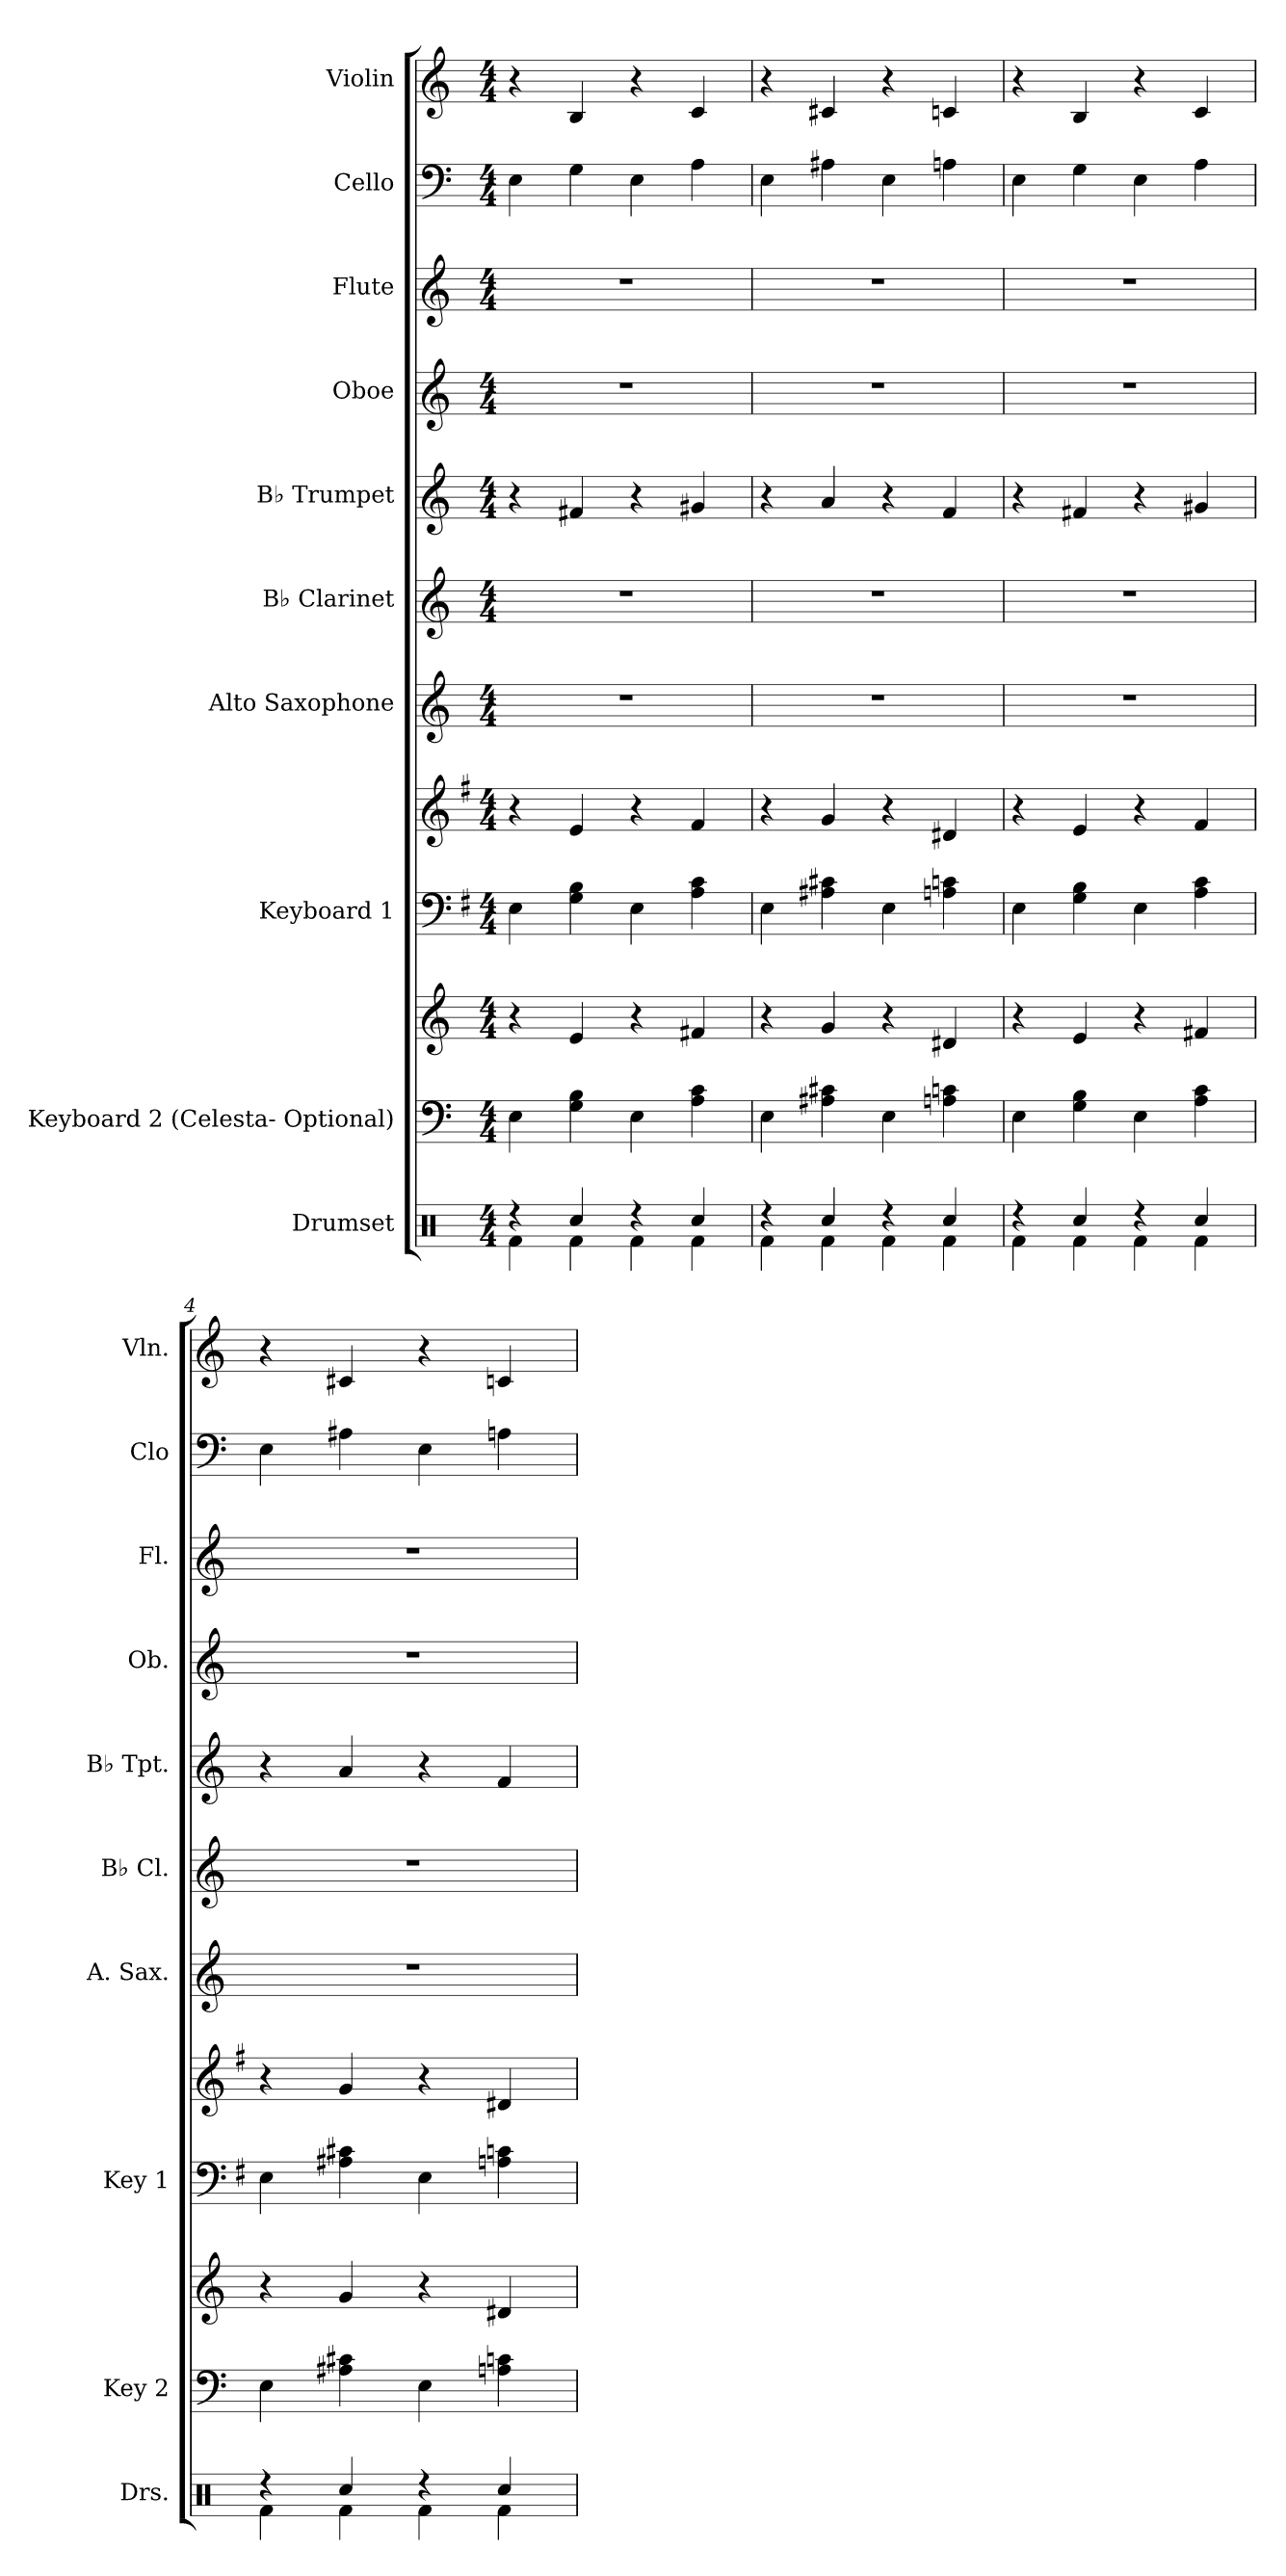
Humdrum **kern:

**kern	**kern	**kern	**kern	**kern	**kern	**kern	**kern	**kern	**kern	**kern	**kern
*part10	*part9	*part9	*part8	*part8	*part7	*part6	*part5	*part4	*part3	*part2	*part1
*staff12	*staff11	*staff10	*staff9	*staff8	*staff7	*staff6	*staff5	*staff4	*staff3	*staff2	*staff1
*I"Drumset	*I"Keyboard 2 (Celesta- Optional)	*	*I"Keyboard 1	*	*I"Alto Saxophone	*I"B♭ Clarinet	*I"B♭ Trumpet	*I"Oboe	*I"Flute	*I"Cello	*I"Violin
*I'Drs.	*I'Key 2	*	*I'Key 1	*	*I'A. Sax.	*I'B♭ Cl.	*I'B♭ Tpt.	*I'Ob.	*I'Fl.	*I'Clo	*I'Vln.
*clefX	*clefF4	*clefG2	*clefF4	*clefG2	*clefG2	*clefG2	*clefG2	*clefG2	*clefG2	*clefF4	*clefG2
*	*	*	*	*	*ITrd5c9	*ITrd1c2	*ITrd1c2	*	*	*	*
*k[]	*k[]	*k[]	*k[f#]	*k[f#]	*k[b-e-a-]	*k[b-e-]	*k[b-e-]	*k[]	*k[]	*k[]	*k[]
*C:	*C:	*C:	*G:	*G:	*E-:	*B-:	*B-:	*C:	*C:	*C:	*C:
*M4/4	*M4/4	*M4/4	*M4/4	*M4/4	*M4/4	*M4/4	*M4/4	*M4/4	*M4/4	*M4/4	*M4/4
=1	=1	=1	=1	=1	=1	=1	=1	=1	=1	=1	=1
*^	*	*	*	*	*	*	*	*	*	*	*
4r	4Rf\	4E\	4r	4E\	4r	1r	1r	4r	1r	1r	4E\	4r
4Rcc/	4Rf\	4G\ 4B\	4e/	4G\ 4B\	4e/	.	.	4en/	.	.	4G\	4B/
4r	4Rf\	4E\	4r	4E\	4r	.	.	4r	.	.	4E\	4r
4Rcc/	4Rf\	4A\ 4c\	4f#X/	4A\ 4c\	4f#/	.	.	4f#X/	.	.	4A\	4c/
=2	=2	=2	=2	=2	=2	=2	=2	=2	=2	=2	=2	=2
4r	4Rf\	4E\	4r	4E\	4r	1r	1r	4r	1r	1r	4E\	4r
4Rcc/	4Rf\	4A#X\ 4c#X\	4g/	4A#X\ 4c#X\	4g/	.	.	4g/	.	.	4A#X\	4c#X/
4r	4Rf\	4E\	4r	4E\	4r	.	.	4r	.	.	4E\	4r
4Rcc/	4Rf\	4An\ 4cn\	4d#X/	4An\ 4cn\	4d#X/	.	.	4e-/	.	.	4An\	4cn/
=3	=3	=3	=3	=3	=3	=3	=3	=3	=3	=3	=3	=3
4r	4Rf\	4E\	4r	4E\	4r	1r	1r	4r	1r	1r	4E\	4r
4Rcc/	4Rf\	4G\ 4B\	4e/	4G\ 4B\	4e/	.	.	4en/	.	.	4G\	4B/
4r	4Rf\	4E\	4r	4E\	4r	.	.	4r	.	.	4E\	4r
4Rcc/	4Rf\	4A\ 4c\	4f#X/	4A\ 4c\	4f#/	.	.	4f#X/	.	.	4A\	4c/
=4	=4	=4	=4	=4	=4	=4	=4	=4	=4	=4	=4	=4
4r	4Rf\	4E\	4r	4E\	4r	1r	1r	4r	1r	1r	4E\	4r
4Rcc/	4Rf\	4A#X\ 4c#X\	4g/	4A#X\ 4c#X\	4g/	.	.	4g/	.	.	4A#X\	4c#X/
4r	4Rf\	4E\	4r	4E\	4r	.	.	4r	.	.	4E\	4r
4Rcc/	4Rf\	4An\ 4cn\	4d#X/	4An\ 4cn\	4d#X/	.	.	4e-/	.	.	4An\	4cn/
*v	*v	*	*	*	*	*	*	*	*	*	*	*
=	=	=	=	=	=	=	=	=	=	=	=
*-	*-	*-	*-	*-	*-	*-	*-	*-	*-	*-	*-
